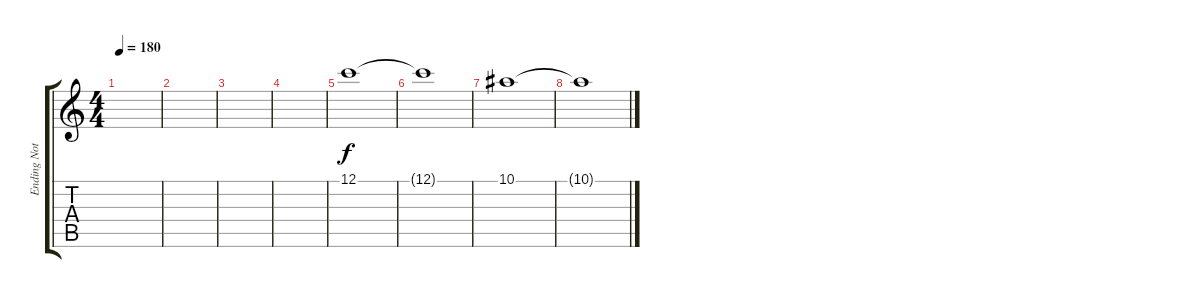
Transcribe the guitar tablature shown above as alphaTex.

\track ("Ending Notes" "Ending Not") {instrument distortionguitar}
\staff {score tabs}
\tuning (C4 G3 Eb3 Bb2 F2 C2) {hide}
\ts (4 4)
\tempo 180
\clef g2
\ks c
|
|
|
|
12.1.1 |
12.1{t}.1 |
10.1.1 |
10.1{t}.1
